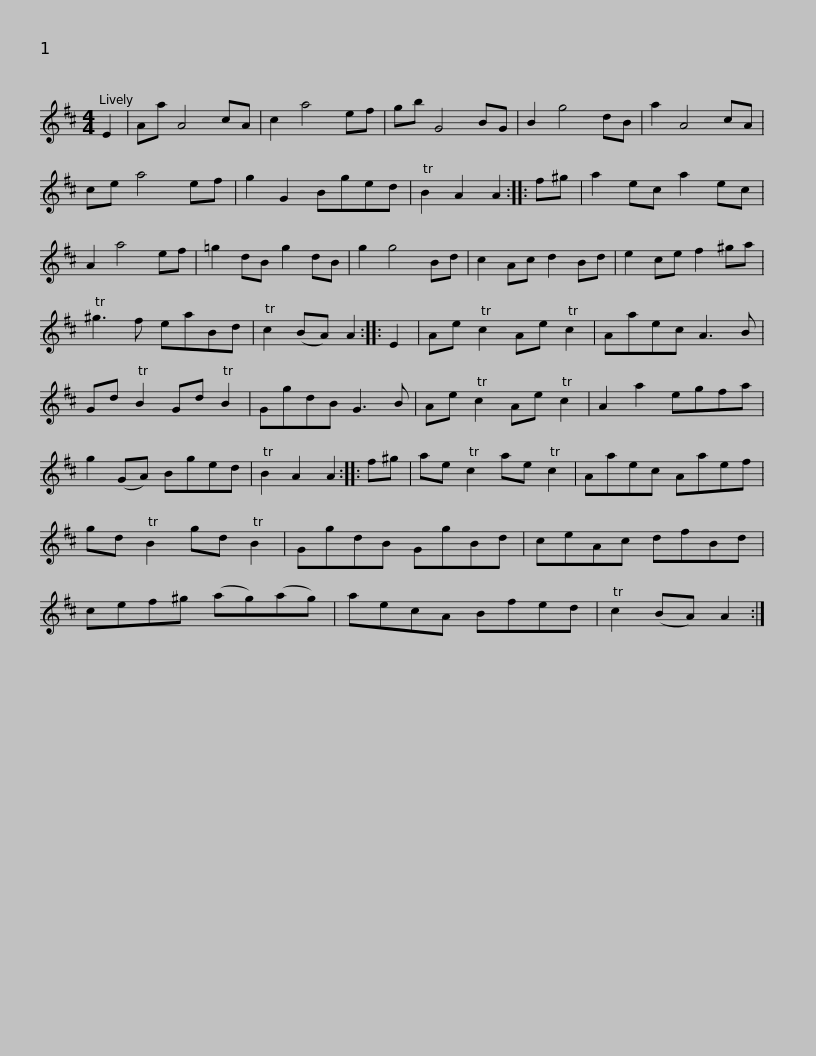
X:1
L:1/8
M:4/4
I:linebreak $
K:D
V:1 treble
V:1
 E2 | Aa A4 cA | c2 a4 ef | gb G4 BG | B2 g4 dB | %5
 a2 A4 cA | ce a4 ef | g2 G2 Bged | TB2 A2 A2 ::$ f^g | %10
 a2 ec a2 ec | A2 a4 ef | =g2 dB g2 dB | g2 g4 Bd | c2 Ac d2 Bd | %15
 e2 ce f2 ^ga |$ T^g3 f eaBd | Tc2 (BA) A2 :: E2 | Ae Tc2 Ae Tc2 | %20
 Aaec A3 B | Gd TB2 Gd TB2 | GgdB G3 B |$ Ae Tc2 Ae Tc2 | A2 a2 egfa | %25
 g2 (GA) Bged | TB2 A2 A2 :: f^g | ae Tc2 ae Tc2 | Aaec Aaef |$ %30
 gd TB2 gd TB2 | GgdB GgBd | ceAc dfBd | cef^g (ag)(ag) | aecA Bfed | %35
 Tc2 (BA) A2 :| %36
